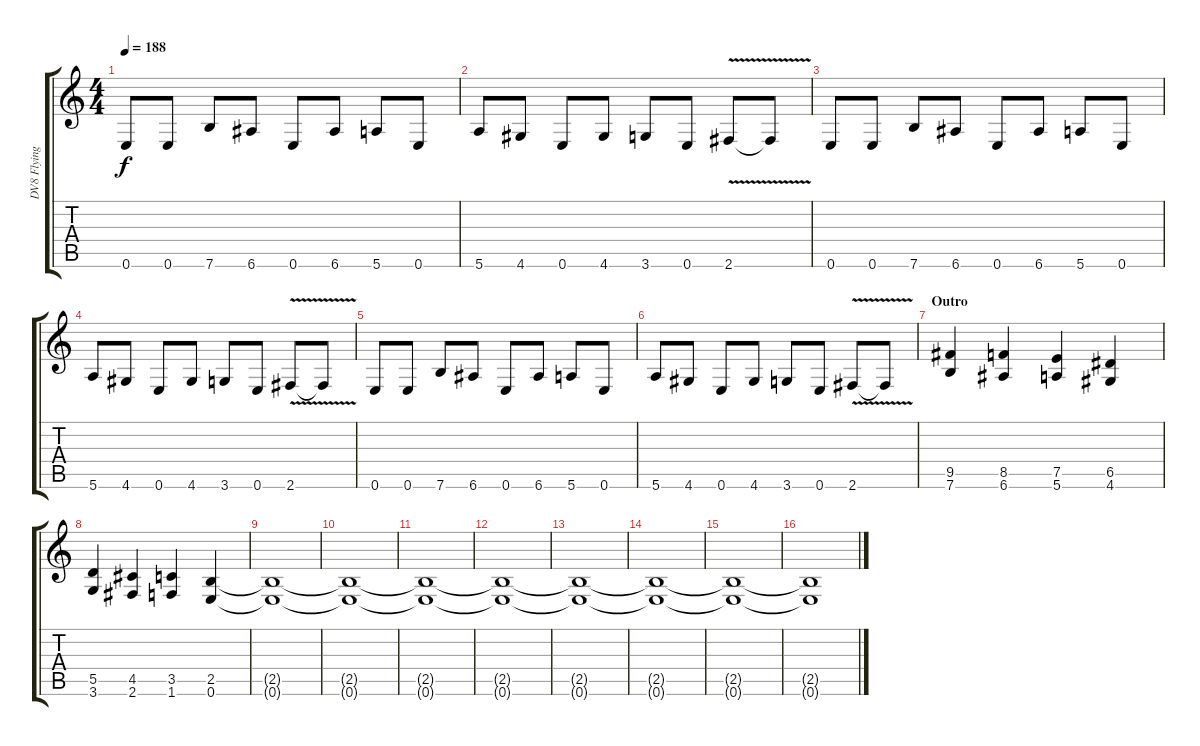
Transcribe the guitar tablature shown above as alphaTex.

\track ("DV8 Flying V ESP" "DV8 Flying") {instrument distortionguitar}
\staff {score tabs}
\tuning (E4 B3 G3 D3 A2 E2) {hide}
\ts (4 4)
\tempo 188
\clef g2
\ks c
0.6.8{dy f} 0.6.8 7.6.8 6.6.8 0.6.8 6.6.8 5.6.8 0.6.8 |
5.6.8 4.6.8 0.6.8 4.6.8 3.6.8 0.6.8 2.6{v}.8 2.6{t}.8 |
0.6.8 0.6.8 7.6.8 6.6.8 0.6.8 6.6.8 5.6.8 0.6.8 |
5.6.8 4.6.8 0.6.8 4.6.8 3.6.8 0.6.8 2.6{v}.8 2.6{t}.8 |
0.6.8 0.6.8 7.6.8 6.6.8 0.6.8 6.6.8 5.6.8 0.6.8 |
5.6.8 4.6.8 0.6.8 4.6.8 3.6.8 0.6.8 2.6{v}.8 2.6{t}.8 |
\section ("" "Outro")
(9.5 7.6).4 (8.5 6.6).4 (7.5 5.6).4 (6.5 4.6).4 |
(5.5 3.6).4 (4.5 2.6).4 (3.5 1.6).4 (2.5 0.6).4 |
(2.5{t} 0.6{t}).1 |
(2.5{t} 0.6{t}).1 |
(2.5{t} 0.6{t}).1 |
(2.5{t} 0.6{t}).1 |
(2.5{t} 0.6{t}).1 |
(2.5{t} 0.6{t}).1 |
(2.5{t} 0.6{t}).1 |
(2.5{t} 0.6{t}).1
